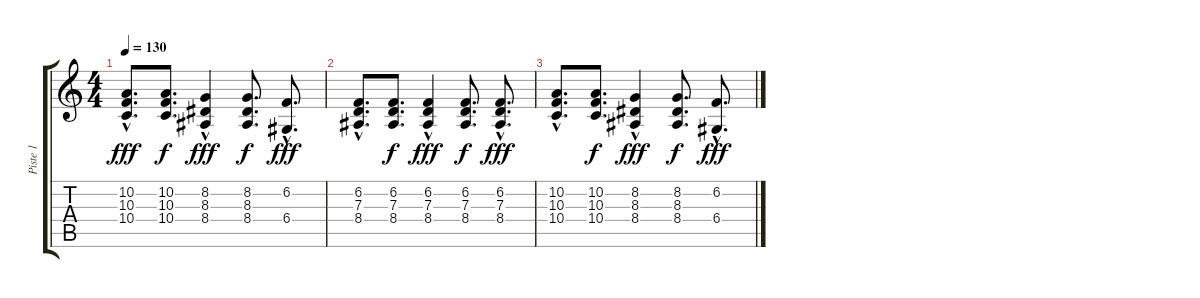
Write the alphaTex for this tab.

\track ("Piste 1" "Piste 1") {instrument acousticgrandpiano}
\staff {score tabs}
\tuning (E4 B3 G3 D3 A2 E2) {hide}
\ts (4 4)
\tempo 130
\clef g2
\ks c
(10.2{hac} 10.3{hac} 10.4{hac}).8{d dy fff} (10.2 10.3 10.4).8{d dy f} (8.2{hac} 8.3{hac} 8.4{hac}).4{dy fff} (8.2 8.3 8.4).8{d dy f} (6.2{hac} 6.4).8{d dy fff} |
(6.2{hac} 7.3{hac} 8.4{hac}).8{d} (6.2 7.3 8.4).8{d dy f} (6.2{hac} 7.3{hac} 8.4{hac}).4{dy fff} (6.2 7.3 8.4).8{d dy f} (6.2{hac} 7.3{hac} 8.4{hac}).8{d dy fff} |
(10.2{hac} 10.3{hac} 10.4{hac}).8{d} (10.2 10.3 10.4).8{d dy f} (8.2{hac} 8.3{hac} 8.4{hac}).4{dy fff} (8.2 8.3 8.4).8{d dy f} (6.2{hac} 6.4).8{d dy fff}
